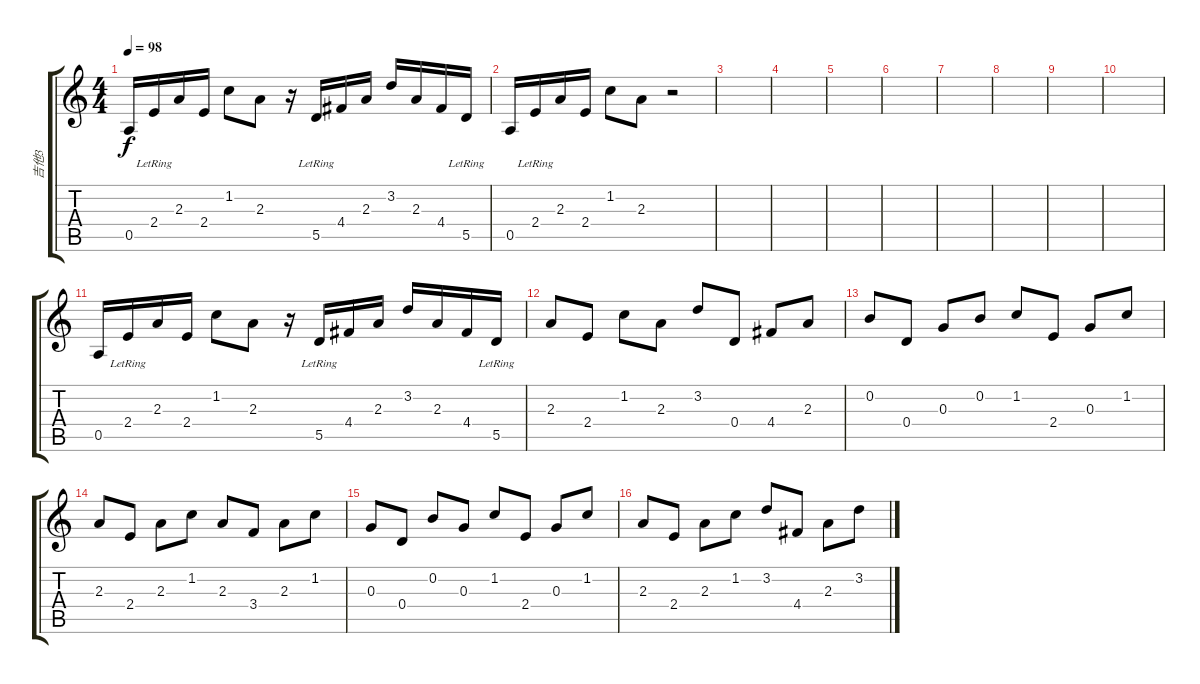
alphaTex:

\track ("吉他3" "吉他3") {instrument acousticguitarsteel}
\staff {score tabs}
\tuning (E4 B3 G3 D3 A2 E2) {hide}
\ts (4 4)
\tempo 98
\clef g2
\ks c
0.5.16{dy f} 2.4{lr}.16 2.3.16 2.4.16 1.2.8 2.3.8 r.16 5.5{lr}.16 4.4.16 2.3.16 3.2.16 2.3.16 4.4.16 5.5{lr}.16 |
0.5.16 2.4{lr}.16 2.3.16 2.4.16 1.2.8 2.3.8 r.2 |
|
|
|
|
|
|
|
|
0.5.16 2.4{lr}.16 2.3.16 2.4.16 1.2.8 2.3.8 r.16 5.5{lr}.16 4.4.16 2.3.16 3.2.16 2.3.16 4.4.16 5.5{lr}.16 |
2.3.8 2.4.8 1.2.8 2.3.8 3.2.8 0.4.8 4.4.8 2.3.8 |
0.2.8 0.4.8 0.3.8 0.2.8 1.2.8 2.4.8 0.3.8 1.2.8 |
2.3.8 2.4.8 2.3.8 1.2.8 2.3.8 3.4.8 2.3.8 1.2.8 |
0.3.8 0.4.8 0.2.8 0.3.8 1.2.8 2.4.8 0.3.8 1.2.8 |
2.3.8 2.4.8 2.3.8 1.2.8 3.2.8 4.4.8 2.3.8 3.2.8
